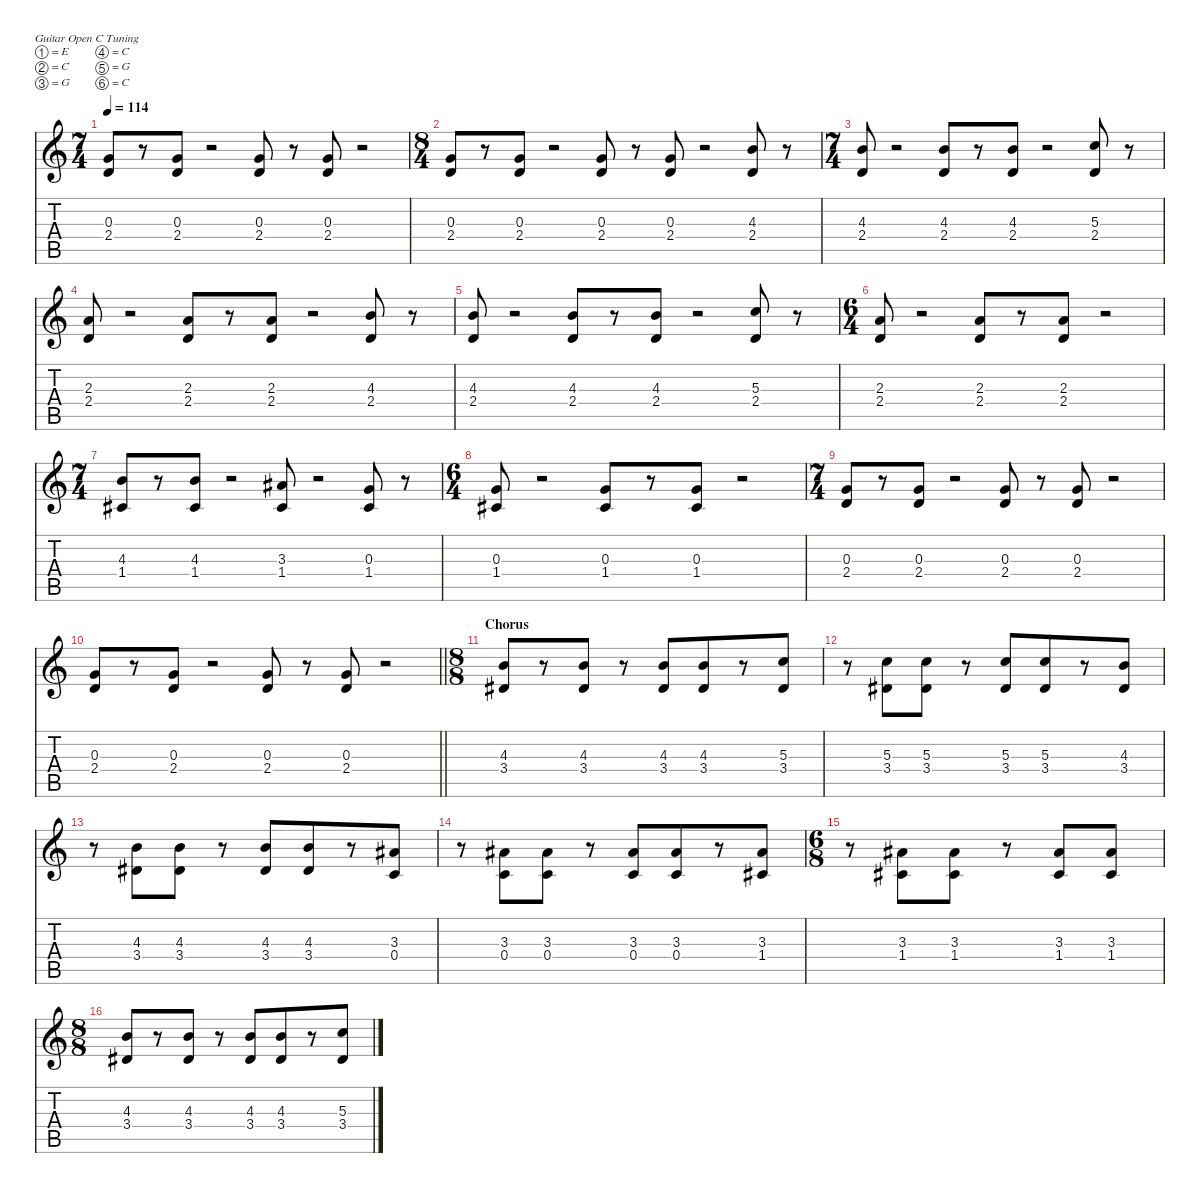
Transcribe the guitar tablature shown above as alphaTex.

\defaultSystemsLayout 4
\hideDynamics
\bracketExtendMode nobrackets
\singleTrackTrackNamePolicy hidden
\multiTrackTrackNamePolicy hidden
\firstSystemTrackNameMode fullname
\firstSystemTrackNameOrientation horizontal
\otherSystemsTrackNameOrientation horizontal
\track ("GTR Overd 2-hid" "od.guit.") {instrument overdrivenguitar}
\staff {score tabs}
\tuning (E4 C4 G3 C3 G2 C2)
\ts (7 4)
\beaming (8 4 4 4 4)
\tempo 114
\clef g2
\ks c
(0.3 2.4).8{dy f beam Up} r.8{beam Up} (0.3 2.4).8{beam Up} r.2{beam Up} (0.3 2.4).8{beam Up} r.8{beam Up} (0.3 2.4).8{beam Up} r.2{beam Up} |
\ts (8 4)
\beaming (8 4 4 4 4)
(0.3 2.4).8{beam Up} r.8{beam Up} (0.3 2.4).8{beam Up} r.2{beam Up} (0.3 2.4).8{beam Up} r.8{beam Up} (0.3 2.4).8{beam Up} r.2{beam Up} (4.3 2.4).8{beam Up} r.8{beam Up} |
\ts (7 4)
\beaming (8 4 4 4 4)
(4.3 2.4).8{beam Up} r.2{beam Up} (4.3 2.4).8{beam Up} r.8{beam Up} (4.3 2.4).8{beam Up} r.2{beam Up} (5.3 2.4).8{beam Up} r.8{beam Up} |
(2.3 2.4).8{beam Up} r.2{beam Up} (2.3 2.4).8{beam Up} r.8{beam Up} (2.3 2.4).8{beam Up} r.2{beam Up} (4.3 2.4).8{beam Up} r.8{beam Up} |
(4.3 2.4).8{beam Up} r.2{beam Up} (4.3 2.4).8{beam Up} r.8{beam Up} (4.3 2.4).8{beam Up} r.2{beam Up} (5.3 2.4).8{beam Up} r.8{beam Up} |
\ts (6 4)
\beaming (8 4 4 4 4)
(2.3 2.4).8{beam Up} r.2{beam Up} (2.3 2.4).8{beam Up} r.8{beam Up} (2.3 2.4).8{beam Up} r.2{beam Up} |
\ts (7 4)
\beaming (8 4 4 4 4)
(4.3 1.4{acc #}).8{beam Up} r.8{beam Up} (4.3 1.4{acc #}).8{beam Up} r.2{beam Up} (3.3{acc #} 1.4{acc #}).8{beam Up} r.2{beam Up} (0.3 1.4{acc #}).8{beam Up} r.8{beam Up} |
\ts (6 4)
\beaming (8 4 4 4 4)
(0.3 1.4{acc #}).8{beam Up} r.2{beam Up} (0.3 1.4{acc #}).8{beam Up} r.8{beam Up} (0.3 1.4{acc #}).8{beam Up} r.2{beam Up} |
\ts (7 4)
\beaming (8 4 4 4 4)
(0.3 2.4).8{beam Up} r.8{beam Up} (0.3 2.4).8{beam Up} r.2{beam Up} (0.3 2.4).8{beam Up} r.8{beam Up} (0.3 2.4).8{beam Up} r.2{beam Up} |
\barLineRight lightlight
(0.3 2.4).8{beam Up} r.8{beam Up} (0.3 2.4).8{beam Up} r.2{beam Up} (0.3 2.4).8{beam Up} r.8{beam Up} (0.3 2.4).8{beam Up} r.2{beam Up} |
\ts (8 8)
\beaming (8 4 4 4 4)
\section ("" "Chorus")
(4.3 3.4{acc #}).8{beam Up} r.8{beam Up} (4.3 3.4{acc #}).8{beam Up} r.8{beam Up} (4.3 3.4{acc #}).8{beam Up} (4.3 3.4{acc #}).8{beam Up} r.8{beam Up} (5.3 3.4{acc #}).8{beam Up} |
r.8{beam Down} (5.3 3.4{acc #}).8{beam Up} (5.3 3.4{acc #}).8{beam Up} r.8{beam Up} (5.3 3.4{acc #}).8{beam Up} (5.3 3.4{acc #}).8{beam Up} r.8{beam Up} (4.3 3.4{acc #}).8{beam Up} |
r.8{beam Down} (4.3 3.4{acc #}).8{beam Up} (4.3 3.4{acc #}).8{beam Up} r.8{beam Up} (4.3 3.4{acc #}).8{beam Up} (4.3 3.4{acc #}).8{beam Up} r.8{beam Up} (3.3{acc #} 0.4).8{beam Up} |
r.8{beam Down} (3.3{acc #} 0.4).8{beam Up} (3.3{acc #} 0.4).8{beam Up} r.8{beam Up} (3.3{acc #} 0.4).8{beam Up} (3.3{acc #} 0.4).8{beam Up} r.8{beam Up} (3.3{acc #} 1.4{acc #}).8{beam Up} |
\ts (6 8)
\beaming (8 4 4 4 4)
r.8{beam Down} (3.3{acc #} 1.4{acc #}).8{beam Up} (3.3{acc #} 1.4{acc #}).8{beam Up} r.8{beam Up} (3.3{acc #} 1.4{acc #}).8{beam Up} (3.3{acc #} 1.4{acc #}).8{beam Up} |
\ts (8 8)
\beaming (8 4 4 4 4)
(4.3 3.4{acc #}).8{beam Up} r.8{beam Up} (4.3 3.4{acc #}).8{beam Up} r.8{beam Up} (4.3 3.4{acc #}).8{beam Up} (4.3 3.4{acc #}).8{beam Up} r.8{beam Up} (5.3 3.4{acc #}).8{beam Up}
